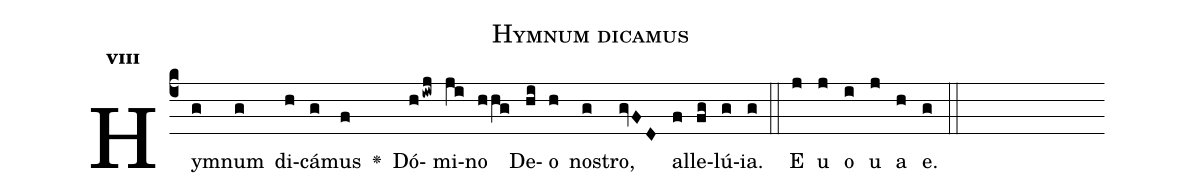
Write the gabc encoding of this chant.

name:Hymnum dicamus;
office-part:Antiphona;
mode:8;
%%
initial-style: 1;
name: Hymnum dicamus
book: Antiphonae & Responsoria/Tomus I, p. 115;
occasion: Dominica II post Nativitatem;
office-part: Laudes Ant 2;
user-notes: ;
commentary: ;
annotation: 8g;
centering-scheme: english;
fontsize: 12;
font: OFLSortsMillGoudy;
height: 11;
width: 4.5;
%%
(c4)Hym(g)num(g) di(h)cá(g)mus(f) <v>\greheightstar</v>() Dó(hiwj)mi(ji)no(hhg) De(hi)o(h) no(g)stro,(gvFD) al(f)le(fg)lú(g)ia.(g) (::)
E(j) u(j) o(i) u(j) a(h) e.(g) (::)
